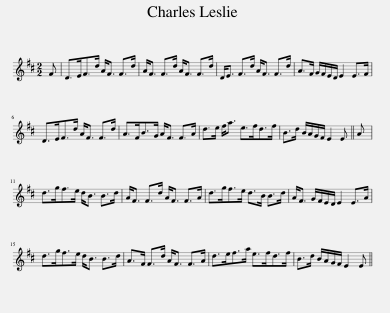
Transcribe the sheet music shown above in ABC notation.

X:1
L:1/8
M:2/2
I:linebreak $
K:D
V:1 treble
V:1
 F | D>EF>d A<F F>d | A<F F>d A<F F>d | D<E F>d A<F F>d | A>F G/F/E/D/ E2 E>F |$ %5
 D>EF>d A<F F>d | A>FB>G A<F F>A | d>e f<a e>fd>f | B>d B/A/G/F/ E2 E || A |$ %10
 d>gf>e d<B B>d | A<F F>d A<F F>A | d>gf>e d>B B>d | A<F G/F/E/D/ E2 E>A |$ d>gf>e d<B B>d | %15
 A>F F>d A<F F>A | d>ef>a e>fd>f | B>d B/A/G/F/ E2 E || %18
